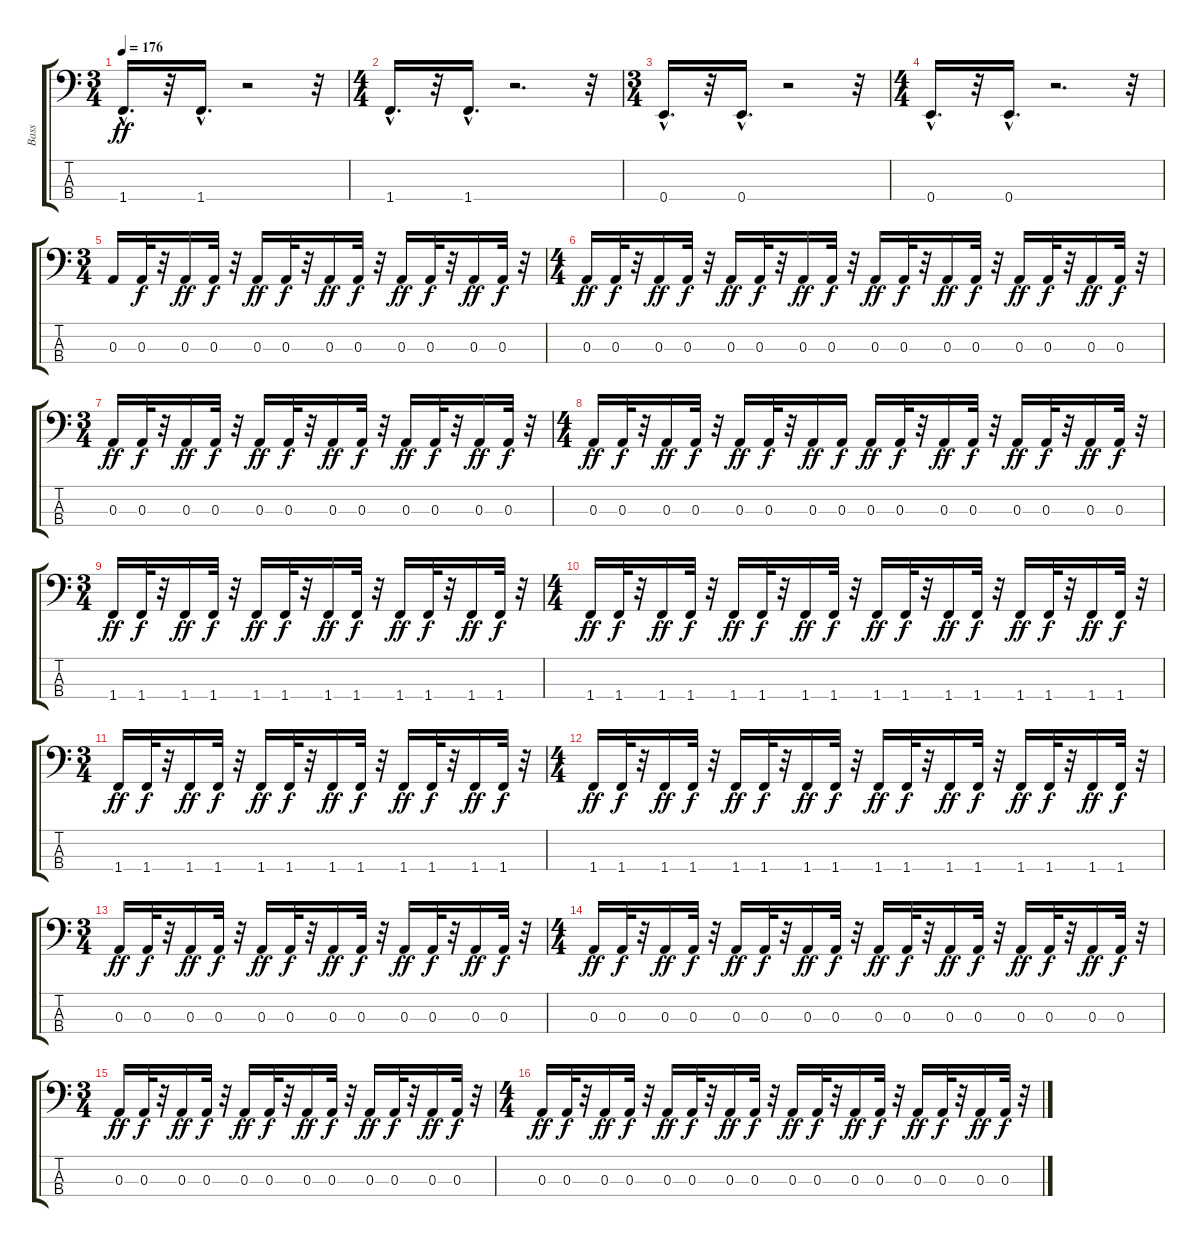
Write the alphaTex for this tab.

\track ("Bass" "Bass") {instrument electricbassfinger}
\staff {score tabs}
\tuning (G2 D2 A1 E1) {hide}
\ts (3 4)
\tempo 176
\clef f4
\ks c
1.4{hac}.16{d dy ff} r.32 1.4{hac}.16{d} r.2 r.32 |
\ts (4 4)
1.4{hac}.16{d} r.32 1.4{hac}.16{d} r.2{d} r.32 |
\ts (3 4)
0.4{hac}.16{d} r.32 0.4{hac}.16{d} r.2 r.32 |
\ts (4 4)
0.4{hac}.16{d} r.32 0.4{hac}.16{d} r.2{d} r.32 |
\ts (3 4)
0.3.16 0.3.32{dy f} r.32 0.3.16{dy ff} 0.3.32{dy f} r.32 0.3.16{dy ff} 0.3.32{dy f} r.32 0.3.16{dy ff} 0.3.32{dy f} r.32 0.3.16{dy ff} 0.3.32{dy f} r.32 0.3.16{dy ff} 0.3.32{dy f} r.32 |
\ts (4 4)
0.3.16{dy ff} 0.3.32{dy f} r.32 0.3.16{dy ff} 0.3.32{dy f} r.32 0.3.16{dy ff} 0.3.32{dy f} r.32 0.3.16{dy ff} 0.3.32{dy f} r.32 0.3.16{dy ff} 0.3.32{dy f} r.32 0.3.16{dy ff} 0.3.32{dy f} r.32 0.3.16{dy ff} 0.3.32{dy f} r.32 0.3.16{dy ff} 0.3.32{dy f} r.32 |
\ts (3 4)
0.3.16{dy ff} 0.3.32{dy f} r.32 0.3.16{dy ff} 0.3.32{dy f} r.32 0.3.16{dy ff} 0.3.32{dy f} r.32 0.3.16{dy ff} 0.3.32{dy f} r.32 0.3.16{dy ff} 0.3.32{dy f} r.32 0.3.16{dy ff} 0.3.32{dy f} r.32 |
\ts (4 4)
0.3.16{dy ff} 0.3.32{dy f} r.32 0.3.16{dy ff} 0.3.32{dy f} r.32 0.3.16{dy ff} 0.3.32{dy f} r.32 0.3.16{dy ff} 0.3.16{dy f} 0.3.16{dy ff} 0.3.32{dy f} r.32 0.3.16{dy ff} 0.3.32{dy f} r.32 0.3.16{dy ff} 0.3.32{dy f} r.32 0.3.16{dy ff} 0.3.32{dy f} r.32 |
\ts (3 4)
1.4.16{dy ff} 1.4.32{dy f} r.32 1.4.16{dy ff} 1.4.32{dy f} r.32 1.4.16{dy ff} 1.4.32{dy f} r.32 1.4.16{dy ff} 1.4.32{dy f} r.32 1.4.16{dy ff} 1.4.32{dy f} r.32 1.4.16{dy ff} 1.4.32{dy f} r.32 |
\ts (4 4)
1.4.16{dy ff} 1.4.32{dy f} r.32 1.4.16{dy ff} 1.4.32{dy f} r.32 1.4.16{dy ff} 1.4.32{dy f} r.32 1.4.16{dy ff} 1.4.32{dy f} r.32 1.4.16{dy ff} 1.4.32{dy f} r.32 1.4.16{dy ff} 1.4.32{dy f} r.32 1.4.16{dy ff} 1.4.32{dy f} r.32 1.4.16{dy ff} 1.4.32{dy f} r.32 |
\ts (3 4)
1.4.16{dy ff} 1.4.32{dy f} r.32 1.4.16{dy ff} 1.4.32{dy f} r.32 1.4.16{dy ff} 1.4.32{dy f} r.32 1.4.16{dy ff} 1.4.32{dy f} r.32 1.4.16{dy ff} 1.4.32{dy f} r.32 1.4.16{dy ff} 1.4.32{dy f} r.32 |
\ts (4 4)
1.4.16{dy ff} 1.4.32{dy f} r.32 1.4.16{dy ff} 1.4.32{dy f} r.32 1.4.16{dy ff} 1.4.32{dy f} r.32 1.4.16{dy ff} 1.4.32{dy f} r.32 1.4.16{dy ff} 1.4.32{dy f} r.32 1.4.16{dy ff} 1.4.32{dy f} r.32 1.4.16{dy ff} 1.4.32{dy f} r.32 1.4.16{dy ff} 1.4.32{dy f} r.32 |
\ts (3 4)
0.3.16{dy ff} 0.3.32{dy f} r.32 0.3.16{dy ff} 0.3.32{dy f} r.32 0.3.16{dy ff} 0.3.32{dy f} r.32 0.3.16{dy ff} 0.3.32{dy f} r.32 0.3.16{dy ff} 0.3.32{dy f} r.32 0.3.16{dy ff} 0.3.32{dy f} r.32 |
\ts (4 4)
0.3.16{dy ff} 0.3.32{dy f} r.32 0.3.16{dy ff} 0.3.32{dy f} r.32 0.3.16{dy ff} 0.3.32{dy f} r.32 0.3.16{dy ff} 0.3.32{dy f} r.32 0.3.16{dy ff} 0.3.32{dy f} r.32 0.3.16{dy ff} 0.3.32{dy f} r.32 0.3.16{dy ff} 0.3.32{dy f} r.32 0.3.16{dy ff} 0.3.32{dy f} r.32 |
\ts (3 4)
0.3.16{dy ff} 0.3.32{dy f} r.32 0.3.16{dy ff} 0.3.32{dy f} r.32 0.3.16{dy ff} 0.3.32{dy f} r.32 0.3.16{dy ff} 0.3.32{dy f} r.32 0.3.16{dy ff} 0.3.32{dy f} r.32 0.3.16{dy ff} 0.3.32{dy f} r.32 |
\ts (4 4)
0.3.16{dy ff} 0.3.32{dy f} r.32 0.3.16{dy ff} 0.3.32{dy f} r.32 0.3.16{dy ff} 0.3.32{dy f} r.32 0.3.16{dy ff} 0.3.32{dy f} r.32 0.3.16{dy ff} 0.3.32{dy f} r.32 0.3.16{dy ff} 0.3.32{dy f} r.32 0.3.16{dy ff} 0.3.32{dy f} r.32 0.3.16{dy ff} 0.3.32{dy f} r.32
